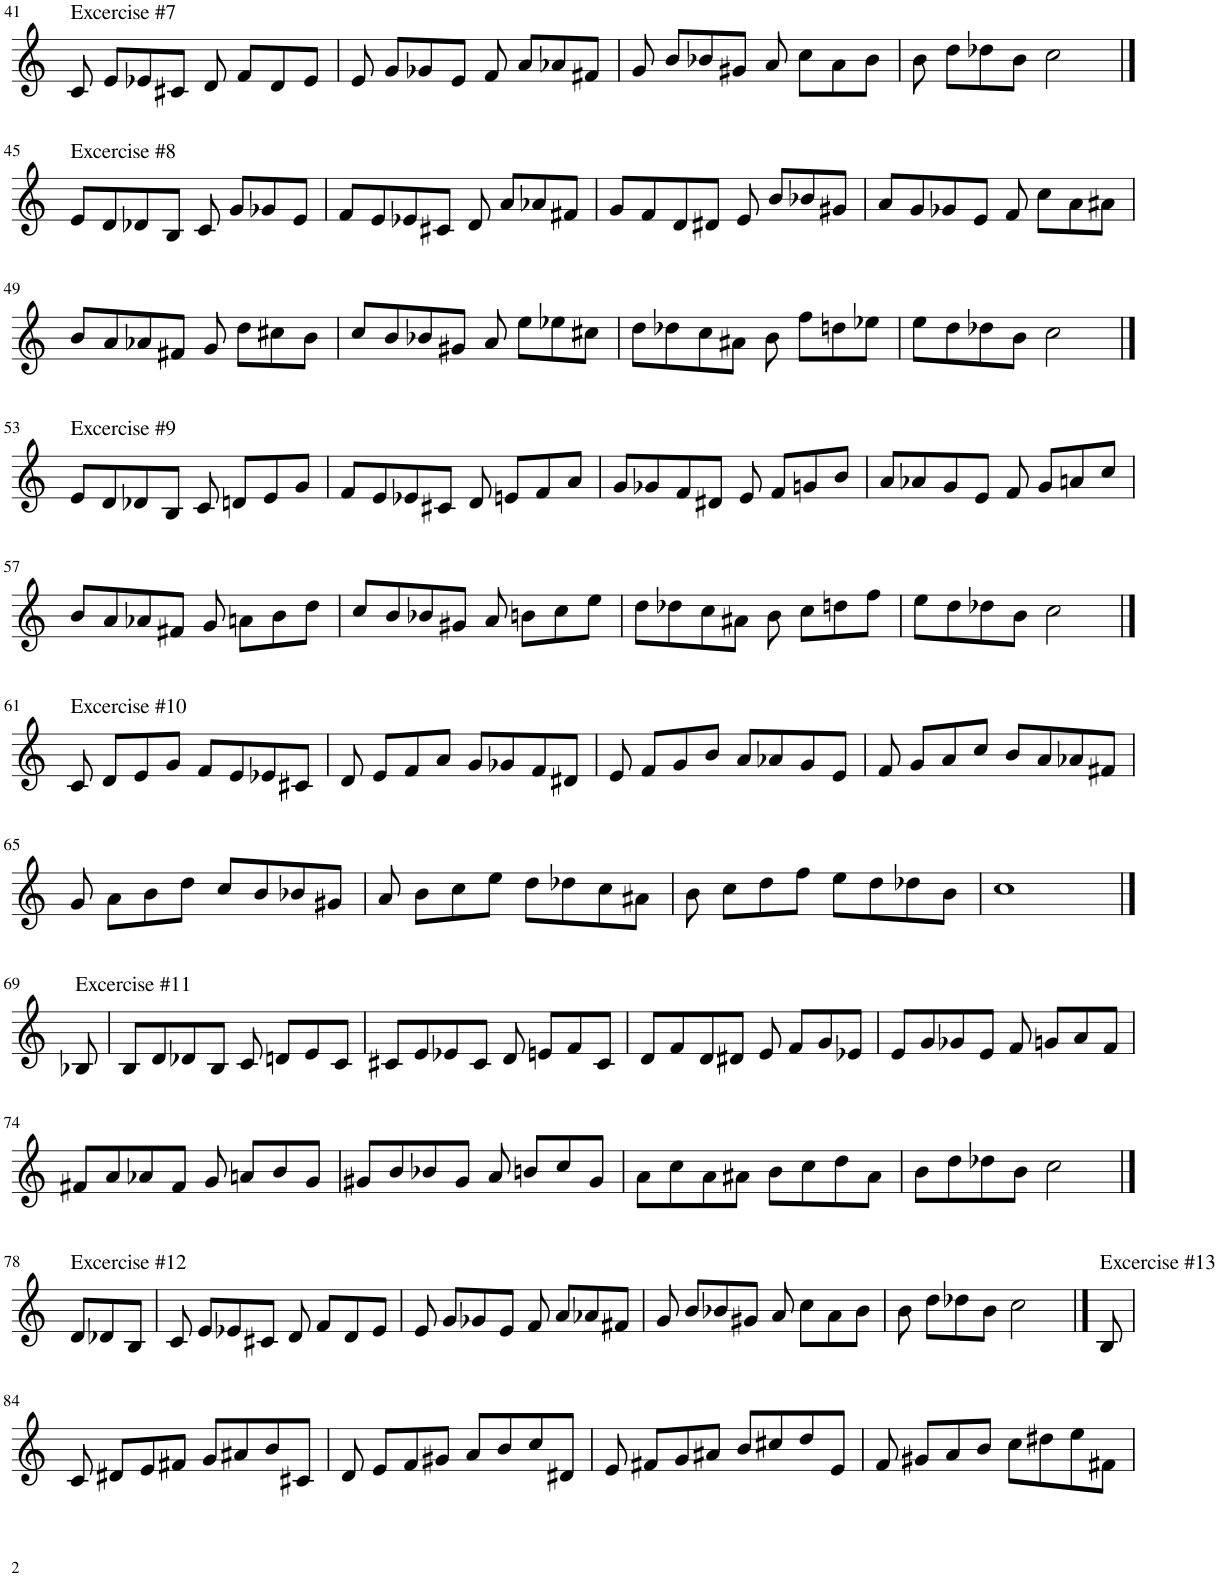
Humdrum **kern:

**kern
*part1
*staff1
*I"Piano
*I'Pno.
!!LO:PB:g=z
*clefG2
*k[]
*M4/4
=41
!LO:TX:a:t=Excercise #7
8c/
8e/L
8e-X/
8c#X/J
8d/
8f/L
8d/
8e-/J
=42
8e/
8g/L
8g-X/
8e/J
8f/
8a/L
8a-X/
8f#X/J
=43
8g/
8b/L
8b-X/
8g#X/J
8a/
8cc\L
8a\
8b-\J
=44
8b\
8dd\L
8dd-X\
8b\J
2cc\
!!LO:LB:g=z
==45
!LO:TX:a:t=Excercise #8
8e/L
8d/
8d-X/
8B/J
8c/
8g/L
8g-X/
8e/J
=46
8f/L
8e/
8e-X/
8c#X/J
8d/
8a/L
8a-X/
8f#X/J
=47
8g/L
8f/
8d/
8d#X/J
8e/
8b/L
8b-X/
8g#X/J
=48
8a/L
8g/
8g-X/
8e/J
8f/
8cc\L
8a\
8a#X\J
!!LO:LB:g=z
=49
8b/L
8a/
8a-X/
8f#X/J
8g/
8dd\L
8cc#X\
8b\J
=50
8cc/L
8b/
8b-X/
8g#X/J
8a/
8ee\L
8ee-X\
8cc#X\J
=51
8dd\L
8dd-X\
8cc\
8a#X\J
8b\
8ff\L
8ddn\
8ee-X\J
=52
8ee\L
8dd\
8dd-X\
8b\J
2cc\
!!LO:LB:g=z
==53
!LO:TX:a:t=Excercise #9
8e/L
8d/
8d-X/
8B/J
8c/
8dn/L
8e/
8g/J
=54
8f/L
8e/
8e-X/
8c#X/J
8d/
8en/L
8f/
8a/J
=55
8g/L
8g-X/
8f/
8d#X/J
8e/
8f/L
8gn/
8b/J
=56
8a/L
8a-X/
8g/
8e/J
8f/
8g/L
8an/
8cc/J
!!LO:LB:g=z
=57
8b/L
8a/
8a-X/
8f#X/J
8g/
8an\L
8b\
8dd\J
=58
8cc/L
8b/
8b-X/
8g#X/J
8a/
8bn\L
8cc\
8ee\J
=59
8dd\L
8dd-X\
8cc\
8a#X\J
8b\
8cc\L
8ddn\
8ff\J
=60
8ee\L
8dd\
8dd-X\
8b\J
2cc\
!!LO:LB:g=z
==61
!LO:TX:a:t=Excercise #10
8c/
8d/L
8e/
8g/J
8f/L
8e/
8e-X/
8c#X/J
=62
8d/
8e/L
8f/
8a/J
8g/L
8g-X/
8f/
8d#X/J
=63
8e/
8f/L
8g/
8b/J
8a/L
8a-X/
8g/
8e/J
=64
8f/
8g/L
8a/
8cc/J
8b/L
8a/
8a-X/
8f#X/J
!!LO:LB:g=z
=65
8g/
8a\L
8b\
8dd\J
8cc/L
8b/
8b-X/
8g#X/J
=66
8a/
8b\L
8cc\
8ee\J
8dd\L
8dd-X\
8cc\
8a#X\J
=67
8b\
8cc\L
8dd\
8ff\J
8ee\L
8dd\
8dd-X\
8b\J
=68
1cc
!!LO:LB:g=z
==69
!LO:TX:a:t=Excercise #11
8B-X/
=70
8B/L
8d/
8d-X/
8B/J
8c/
8dn/L
8e/
8c/J
=71
8c#X/L
8e/
8e-X/
8c#/J
8d/
8en/L
8f/
8c#/J
=72
8d/L
8f/
8d/
8d#X/J
8e/
8f/L
8g/
8e-X/J
=73
8e/L
8g/
8g-X/
8e/J
8f/
8gn/L
8a/
8f/J
!!LO:LB:g=z
=74
8f#X/L
8a/
8a-X/
8f#/J
8g/
8an/L
8b/
8g/J
=75
8g#X/L
8b/
8b-X/
8g#/J
8a/
8bn/L
8cc/
8g#/J
=76
8a\L
8cc\
8a\
8a#X\J
8b\L
8cc\
8dd\
8a#\J
=77
8b\L
8dd\
8dd-X\
8b\J
2cc\
!!LO:LB:g=z
==78
!LO:TX:a:t=Excercise #12
8d/L
8d-X/
8B/J
=79
8c/
8e/L
8e-X/
8c#X/J
8d/
8f/L
8d/
8e-/J
=80
8e/
8g/L
8g-X/
8e/J
8f/
8a/L
8a-X/
8f#X/J
=81
8g/
8b/L
8b-X/
8g#X/J
8a/
8cc\L
8a\
8b-\J
=82
8b\
8dd\L
8dd-X\
8b\J
2cc\
==83
!LO:TX:a:t=Excercise #13
8B/
!!LO:LB:g=z
=84
8c/
8d#X/L
8e/
8f#X/J
8g/L
8a#X/
8b/
8c#X/J
=85
8d/
8e/L
8f/
8g#X/J
8a/L
8b/
8cc/
8d#X/J
=86
8e/
8f#X/L
8g/
8a#X/J
8b/L
8cc#X/
8dd/
8e/J
=87
8f/
8g#X/L
8a/
8b/J
8cc\L
8dd#X\
8ee\
8f#X\J
=
*-
